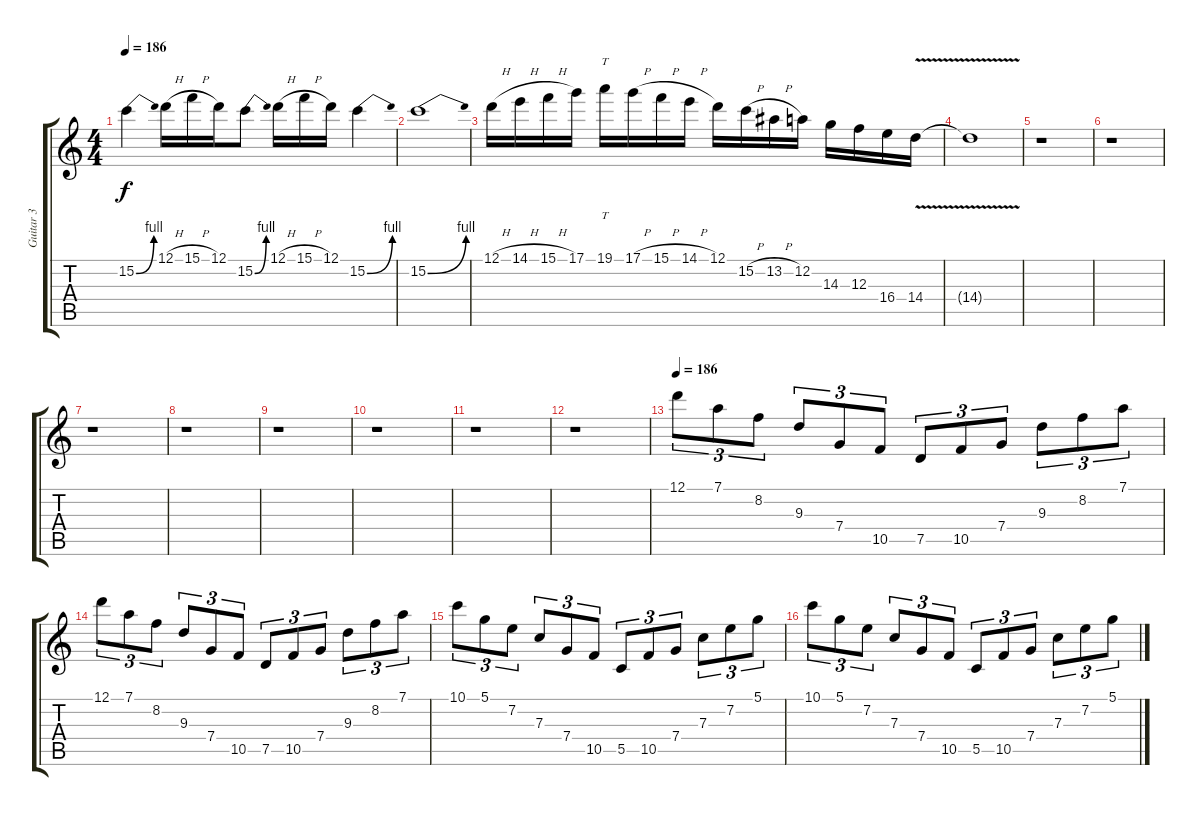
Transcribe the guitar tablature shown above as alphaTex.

\track ("Guitar 3" "Guitar 3") {instrument distortionguitar}
\staff {score tabs}
\tuning (D4 A3 F3 C3 G2 D2) {hide}
\ts (4 4)
\tempo 186
\clef g2
\ks c
15.2{be (bend 0 0 60 4)}.4{dy f} 12.1{h}.16 15.1{h}.16 12.1.16 15.2{be (bend 0 0 60 4)}.8 12.1{h}.16 15.1{h}.16 12.1.16 15.2{be (bend 0 0 60 4)}.4 |
15.2{be (bend 0 0 60 4)}.1 |
12.1{h}.16 14.1{h}.16 15.1{h}.16 17.1.16 19.1.16{tt} 17.1{h}.16 15.1{h}.16 14.1{h}.16 12.1.16 15.2{h}.16 13.2{h}.16 12.2.16 14.3.16 12.3.16 16.4.16 14.4{v}.16 |
14.4{t}.1 |
r.1 |
r.1 |
r.1 |
r.1 |
r.1 |
r.1 |
r.1 |
r.1 |
\tempo 186
12.1.8{tu (3 2)} 7.1.8{tu (3 2)} 8.2.8{tu (3 2)} 9.3.8{tu (3 2)} 7.4.8{tu (3 2)} 10.5.8{tu (3 2)} 7.5.8{tu (3 2)} 10.5.8{tu (3 2)} 7.4.8{tu (3 2)} 9.3.8{tu (3 2)} 8.2.8{tu (3 2)} 7.1.8{tu (3 2)} |
12.1.8{tu (3 2)} 7.1.8{tu (3 2)} 8.2.8{tu (3 2)} 9.3.8{tu (3 2)} 7.4.8{tu (3 2)} 10.5.8{tu (3 2)} 7.5.8{tu (3 2)} 10.5.8{tu (3 2)} 7.4.8{tu (3 2)} 9.3.8{tu (3 2)} 8.2.8{tu (3 2)} 7.1.8{tu (3 2)} |
10.1.8{tu (3 2)} 5.1.8{tu (3 2)} 7.2.8{tu (3 2)} 7.3.8{tu (3 2)} 7.4.8{tu (3 2)} 10.5.8{tu (3 2)} 5.5.8{tu (3 2)} 10.5.8{tu (3 2)} 7.4.8{tu (3 2)} 7.3.8{tu (3 2)} 7.2.8{tu (3 2)} 5.1.8{tu (3 2)} |
10.1.8{tu (3 2)} 5.1.8{tu (3 2)} 7.2.8{tu (3 2)} 7.3.8{tu (3 2)} 7.4.8{tu (3 2)} 10.5.8{tu (3 2)} 5.5.8{tu (3 2)} 10.5.8{tu (3 2)} 7.4.8{tu (3 2)} 7.3.8{tu (3 2)} 7.2.8{tu (3 2)} 5.1.8{tu (3 2)}
